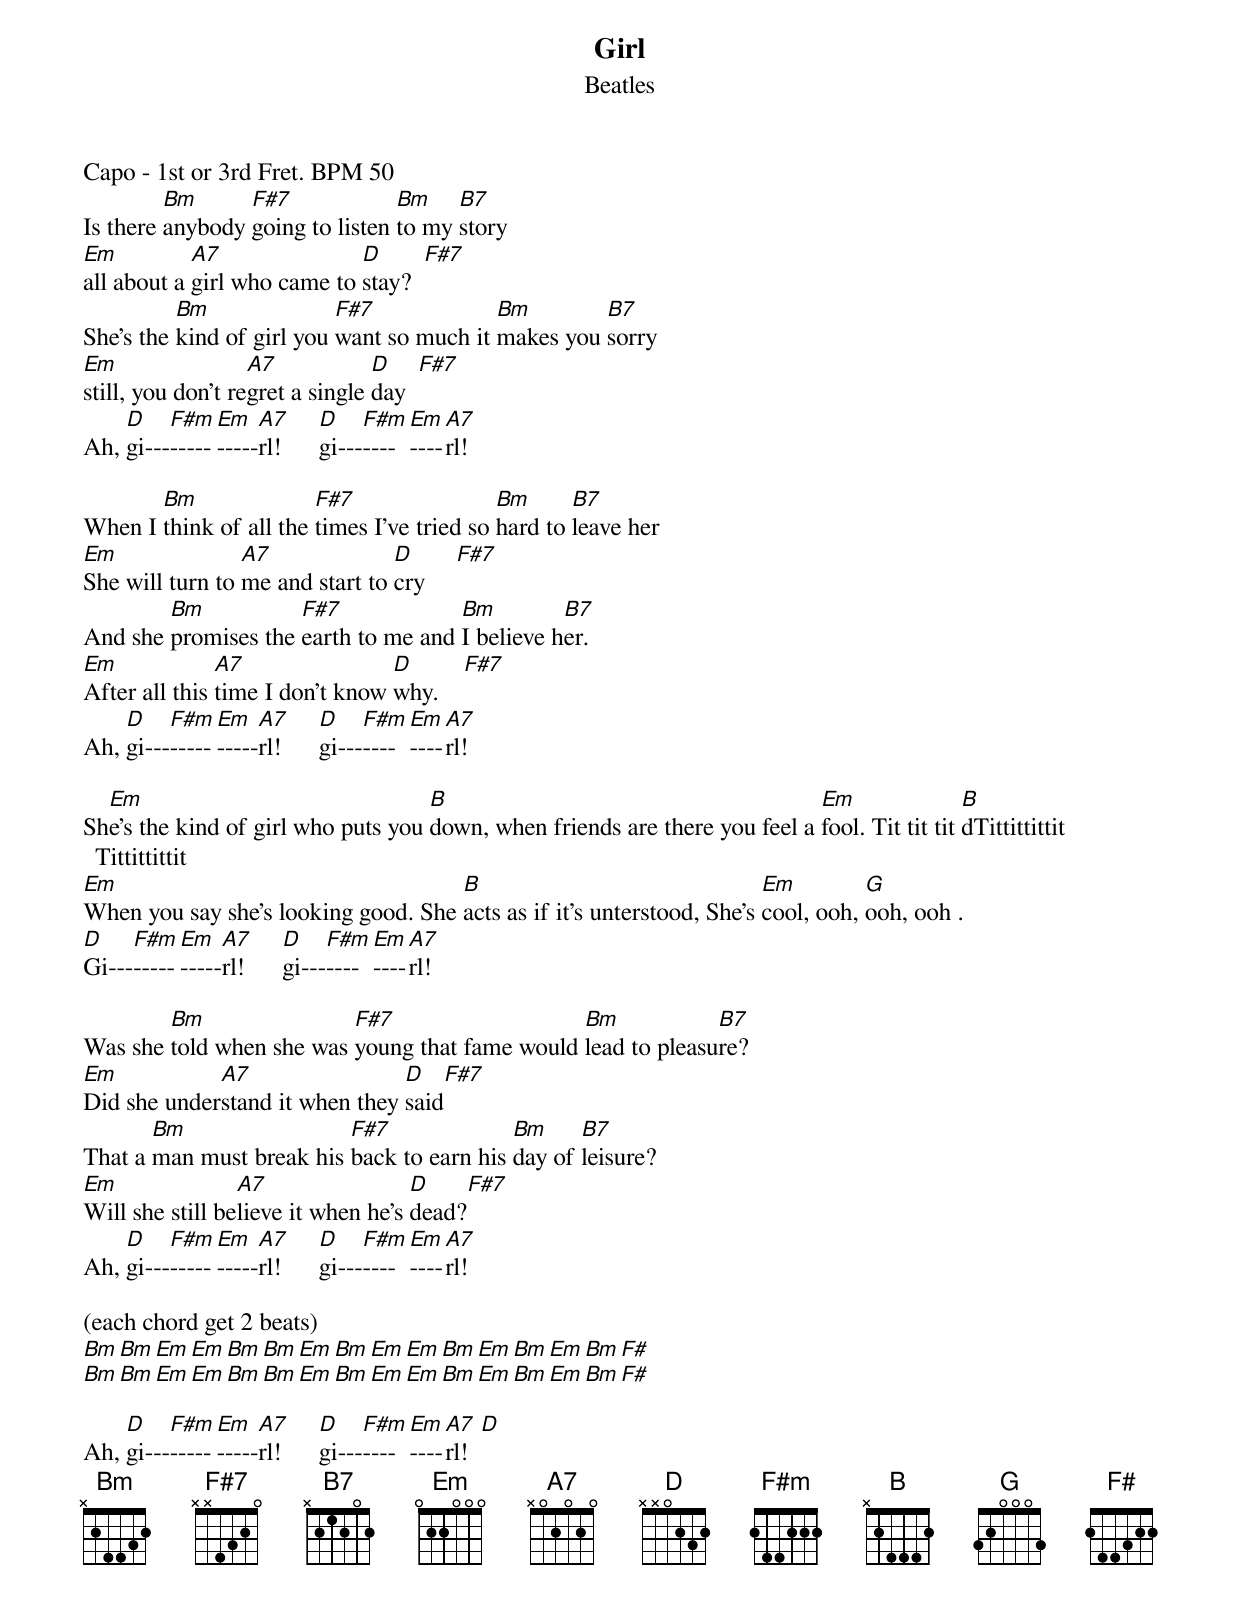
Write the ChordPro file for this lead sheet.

{title:Girl}
{subtitle:Beatles}
Capo - 1st or 3rd Fret. BPM 50
Is there [Bm]anybody [F#7]going to listen [Bm]to my [B7]story
[Em]all about a [A7]girl who came to [D]stay?  [F#7]
She's the [Bm]kind of girl you [F#7]want so much it [Bm]makes you [B7]sorry
[Em]still, you don't re[A7]gret a single [D]day  [F#7]
Ah, [D]gi---[F#m]-----[Em]-----[A7]rl!      [D]gi---[F#m]----[Em]----[A7]rl!

When I [Bm]think of all the [F#7]times I've tried so [Bm]hard to [B7]leave her
[Em]She will turn to [A7]me and start to [D]cry     [F#7]
And she [Bm]promises the [F#7]earth to me and [Bm]I believe h[B7]er.
[Em]After all this [A7]time I don't know [D]why.    [F#7]
Ah, [D]gi---[F#m]-----[Em]-----[A7]rl!      [D]gi---[F#m]----[Em]----[A7]rl!

Sh[Em]e's the kind of girl who puts you [B]down, when friends are there you feel a [Em]fool. Tit tit tit [B]dTittittittit Tittittittit
[Em]When you say she's looking good. She [B]acts as if it's unterstood, She's [Em]cool, ooh, [G]ooh, ooh .
[D]Gi---[F#m]-----[Em]-----[A7]rl!      [D]gi---[F#m]----[Em]----[A7]rl!

Was she [Bm]told when she was [F#7]young that fame would [Bm]lead to pleasu[B7]re?
[Em]Did she under[A7]stand it when they [D]said[F#7]
That a [Bm]man must break his [F#7]back to earn his [Bm]day of [B7]leisure?
[Em]Will she still be[A7]lieve it when he's [D]dead?[F#7]
Ah, [D]gi---[F#m]-----[Em]-----[A7]rl!      [D]gi---[F#m]----[Em]----[A7]rl!

(each chord get 2 beats)
[Bm][Bm][Em][Em][Bm][Bm][Em][Bm][Em][Em][Bm][Em][Bm][Em][Bm][F#]
[Bm][Bm][Em][Em][Bm][Bm][Em][Bm][Em][Em][Bm][Em][Bm][Em][Bm][F#]

Ah, [D]gi---[F#m]-----[Em]-----[A7]rl!      [D]gi---[F#m]----[Em]----[A7]rl!  [D]
